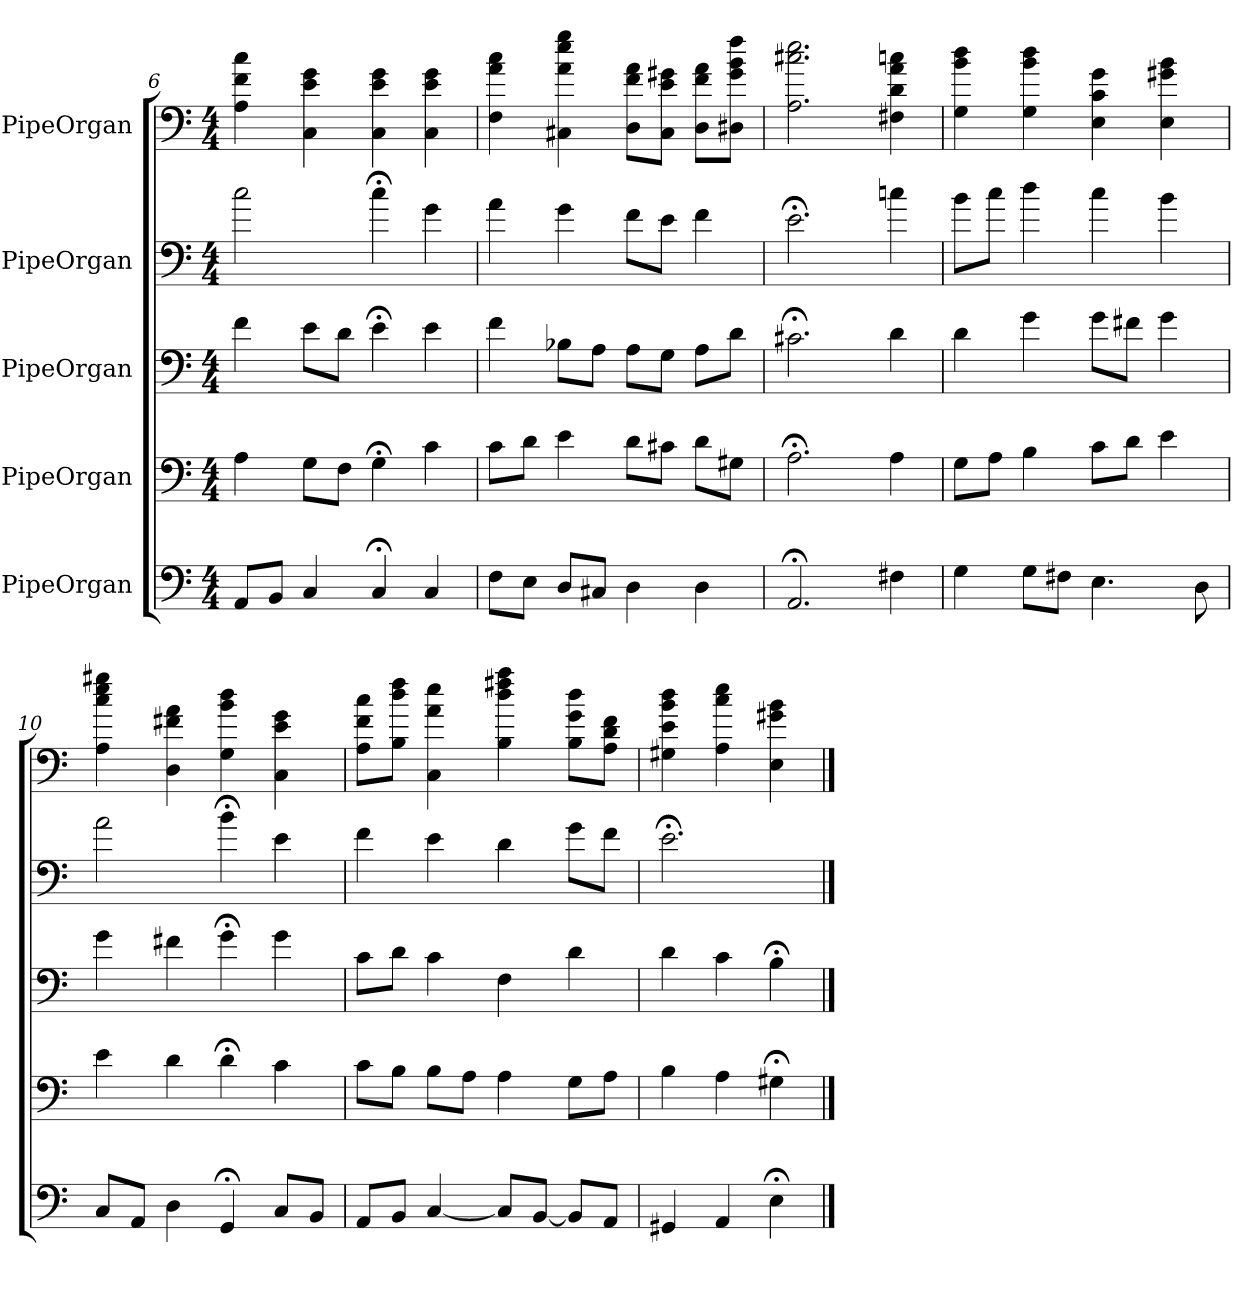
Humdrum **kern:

**kern	**kern	**kern	**kern	**kern
*part5	*part4	*part3	*part2	*part1
*staff5	*staff4	*staff3	*staff2	*staff1
*I"PipeOrgan	*I"PipeOrgan	*I"PipeOrgan	*I"PipeOrgan	*I"PipeOrgan
*clefF4	*clefF4	*clefF4	*clefF4	*
*k[]	*k[]	*k[]	*k[]	*k[]
*a:	*a:	*a:	*a:	*a:
*M4/4	*M4/4	*M4/4	*M4/4	*M4/4
=6	=6	=6	=6	=6
8AA/L	4A	4f	2cc	4A 4f 4cc
8BB/J	.	.	.	.
4C	8G\L	8e\L	.	4C 4e 4g
.	8F\J	8d\J	.	.
4C;<	4G;<	4e;<	4cc;<	4C 4e 4g
4C	4c	4e	4g	4C 4e 4g
=7	=7	=7	=7	=7
8F\L	8c\L	4f	4a	4F 4a 4cc
8E\J	8d\J	.	.	.
8D/L	4e	8B-X\L	4g	4C#X 4a 4ee 4gg
8C#X/J	.	8A\J	.	.
4D	8d\L	8A\L	8f\L	8D 8f 8aL
.	8c#X\J	8G\J	8e\J	8C# 8e 8g#XJ
4D	8d\L	8A\L	4f	8D 8f 8aL
.	8G#X\J	8d\J	.	8D#X 8g# 8b 8ffJ
=8	=8	=8	=8	=8
2.AA;<	2.A;<	2.c#X;<	2.e;<	2.A 2.cc#X 2.ee
4F#X	4A	4d	4ccn	4F#X 4d 4a 4ccn
=9	=9	=9	=9	=9
4G	8G\L	4d	8b\L	4G 4b 4dd
.	8A\J	.	8cc\J	.
8G\L	4B	4g	4dd	4G 4b 4dd
8F#X\J	.	.	.	.
4.E	8c\L	8g\L	4cc	4E 4c 4g
.	8d\J	8f#X\J	.	.
.	4e	4g	4b	4E 4g#X 4b
8D	.	.	.	.
=10	=10	=10	=10	=10
8C/L	4e	4g	2a	4A 4cc 4ee 4gg#X
8AA/J	.	.	.	.
4D	4d	4f#X	.	4D 4f#X 4a
4GG;<	4d;<	4g;<	4b;<	4G 4b 4dd
8C/L	4c	4g	4e	4C 4e 4g
8BB/J	.	.	.	.
=11	=11	=11	=11	=11
8AA/L	8c\L	8c\L	4f	8A 8f 8ccL
8BB/J	8B\J	8d\J	.	8B 8dd 8ffJ
[4C	8B\L	4c	4e	4C 4a 4ee
.	8A\J	.	.	.
8C/L]	4A	4F	4d	4B 4dd 4ff#X 4aa
[8BB/J	.	.	.	.
8BB/L]	8G\L	4d	8g\L	8B 8g 8ddL
8AA/J	8A\J	.	8f\J	8A 8d 8fJ
=12	=12	=12	=12	=12
4GG#X	4B	4d	2.e;<	4G#X 4e 4b 4dd
4AA	4A	4c	.	4A 4cc 4ee
4E;<	4G#X;<	4B;<	.	4E 4g#X 4b
==	==	==	==	==
*-	*-	*-	*-	*-
